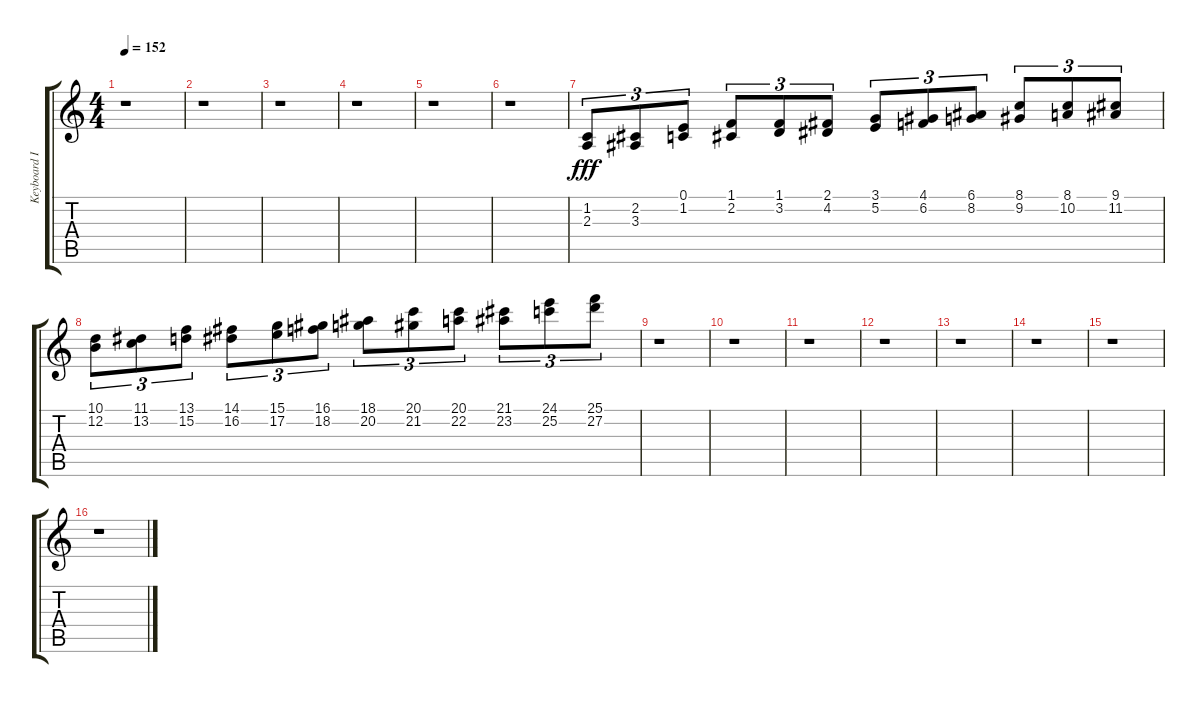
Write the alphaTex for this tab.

\track ("Keyboard II" "Keyboard I") {instrument stringensemble1}
\staff {score tabs}
\tuning (E4 B3 G3 D3 A2 E2) {hide}
\ts (4 4)
\tempo 152
\clef g2
\ks c
r.1{dy ff} |
r.1 |
r.1 |
r.1 |
r.1 |
r.1 |
(1.2 2.3).8{tu (3 2) dy fff volume 6 balance 9 instrument churchorgan} (2.2 3.3).8{tu (3 2) volume 7} (0.1 1.2).8{tu (3 2) volume 8} (1.1 2.2).8{tu (3 2) volume 7} (1.1 3.2).8{tu (3 2) volume 8} (2.1 4.2).8{tu (3 2) volume 8} (3.1 5.2).8{tu (3 2) volume 8} (4.1 6.2).8{tu (3 2) volume 9} (6.1 8.2).8{tu (3 2) volume 9} (8.1 9.2).8{tu (3 2) volume 10} (8.1 10.2).8{tu (3 2) volume 10} (9.1 11.2).8{tu (3 2) volume 10} |
(10.1 12.2).8{tu (3 2) volume 11} (11.1 13.2).8{tu (3 2) volume 11} (13.1 15.2).8{tu (3 2) volume 11} (14.1 16.2).8{tu (3 2) volume 12} (15.1 17.2).8{tu (3 2) volume 12} (16.1 18.2).8{tu (3 2) volume 12} (18.1 20.2).8{tu (3 2) volume 13} (20.1 21.2).8{tu (3 2) volume 13} (20.1 22.2).8{tu (3 2) volume 13} (21.1 23.2).8{tu (3 2) volume 14} (24.1 25.2).8{tu (3 2) volume 14} (25.1 27.2).8{tu (3 2) volume 14} |
r.1 |
r.1 |
r.1 |
r.1 |
r.1 |
r.1 |
r.1 |
r.1
